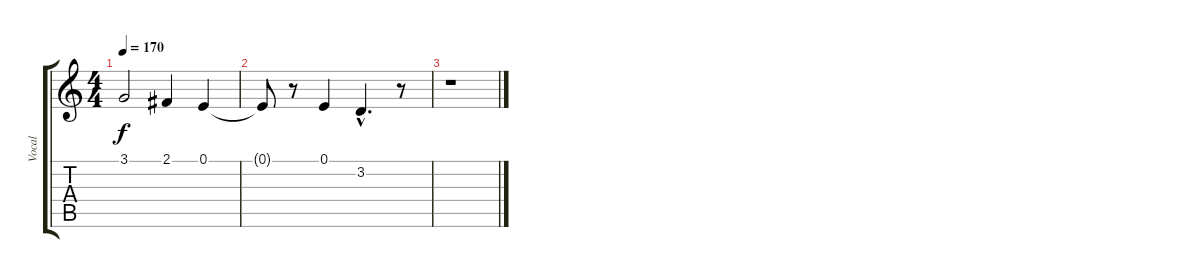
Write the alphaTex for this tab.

\track ("Vocal" "Vocal") {instrument lead6voice}
\staff {score tabs}
\tuning (E4 B3 G3 D3 A2 E2) {hide}
\ts (4 4)
\tempo 170
\clef g2
\ks c
3.1.2{dy f} 2.1.4 0.1.4 |
0.1{t}.8 r.8 0.1.4 3.2{hac}.4{d} r.8 |
r.1
